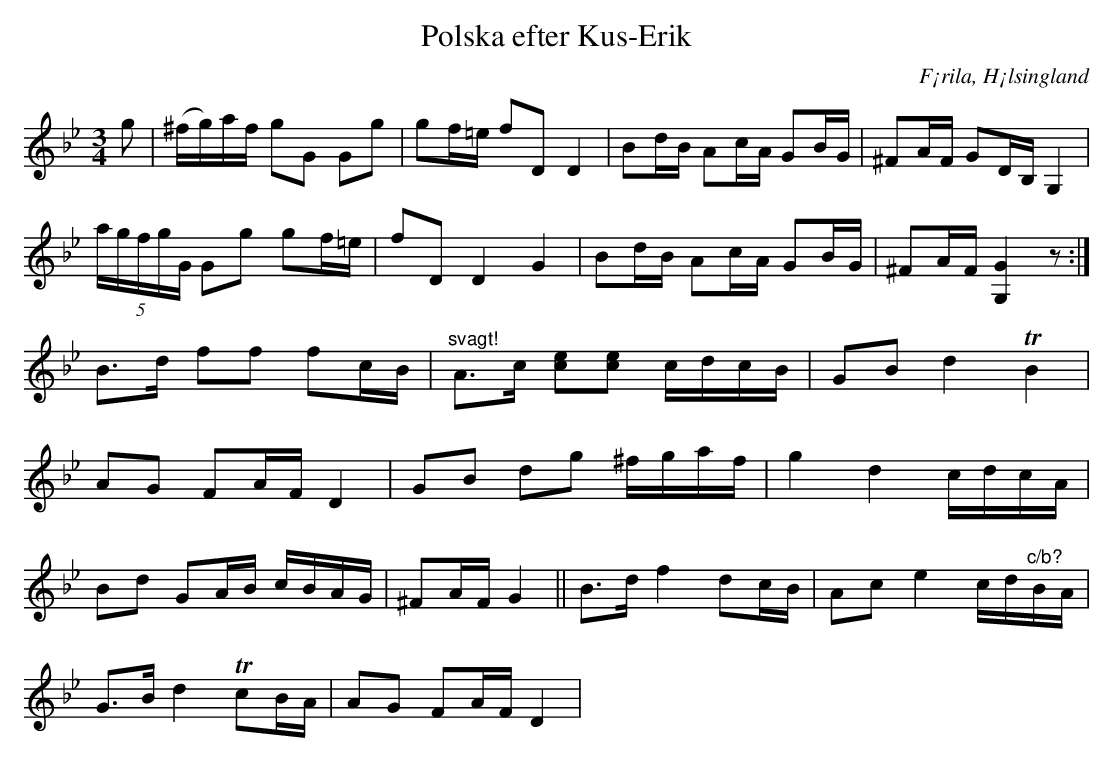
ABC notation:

X:1
T: Polska efter Kus-Erik
O: F¡rila, H¡lsingland
M: 3/4
L: 1/16
K: Gm
g2 | (^fg)af g2G2 G2g2 | g2f=e f2D2 D4 | B2dB A2cA G2BG | ^F2AF G2DB, G,4 |
(5agfgG G2g2 g2f=e | f2D2 D4 G4 | B2dB A2cA G2BG | ^F2AF [G,G]4 z2 :|
B2>d2 f2f2 f2cB | "^svagt!"A2>c2 [c2e2][e2c2] cdcB | G2B2 d4 TB4 |
A2G2 F2AF D4 | G2B2 d2g2 ^fgaf | g4 d4 cdcA |
B2d2 G2AB cBAG | ^F2AF G4 || B2>d2 f4 d2cB | A2c2 e4 cd"^c/b?"BA |
G2>B2 d4 Tc2BA | A2G2 F2AF D4 |
